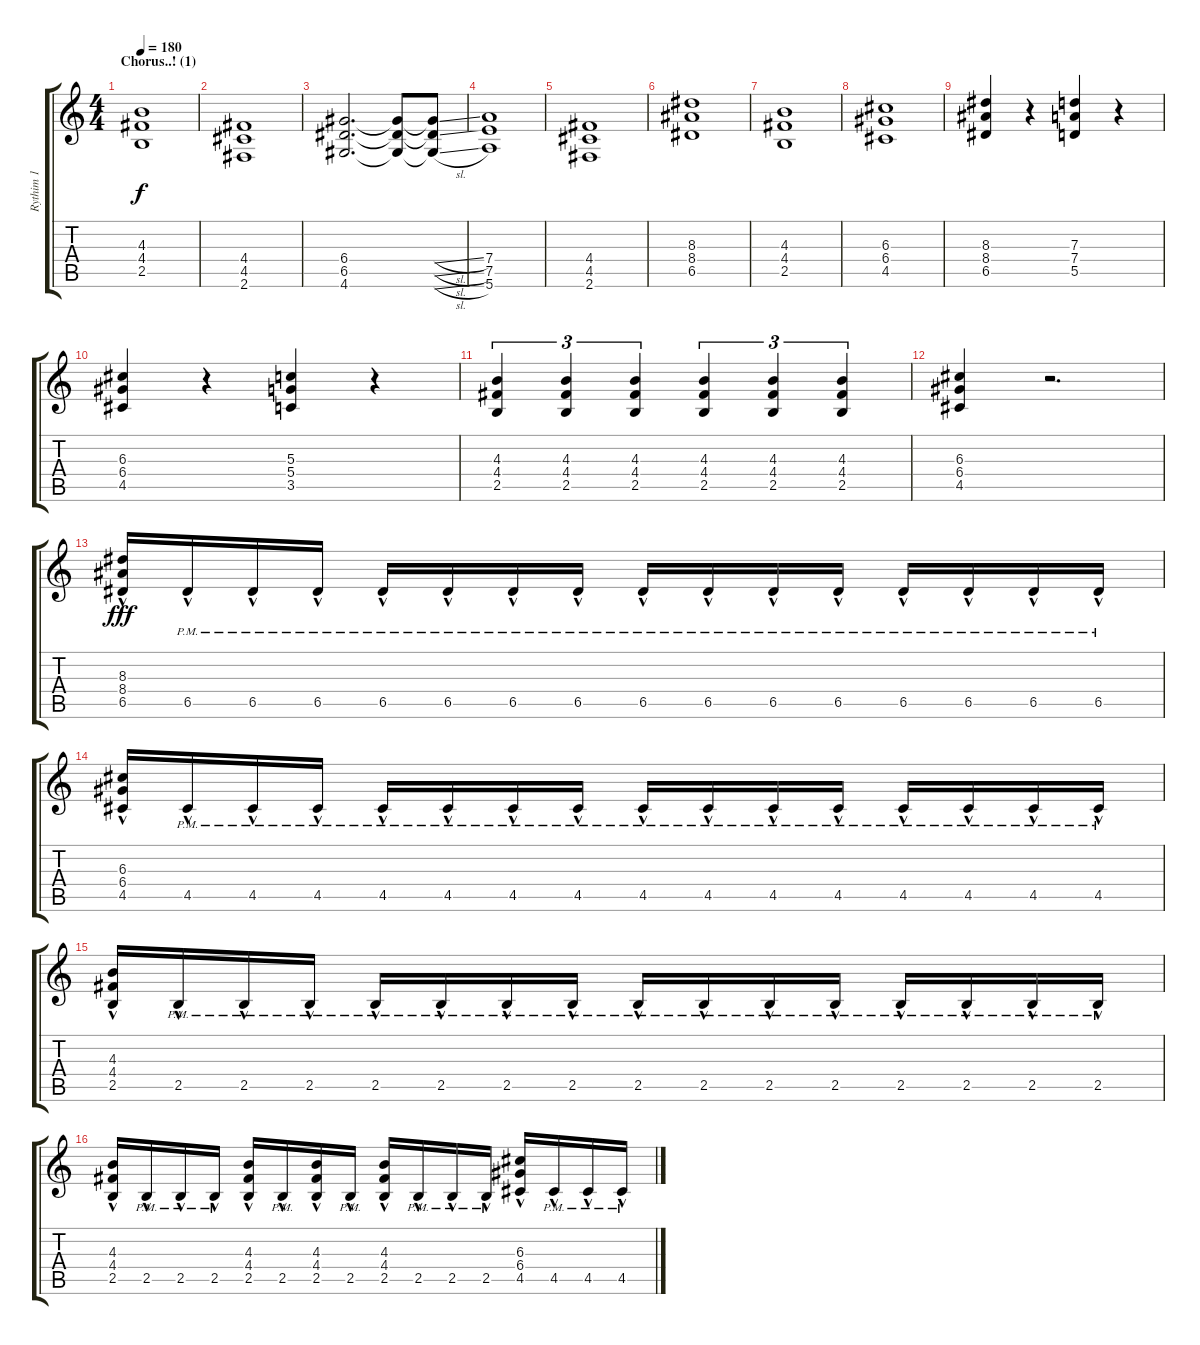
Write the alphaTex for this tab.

\track ("Rythim 1" "Rythim 1") {instrument overdrivenguitar}
\staff {score tabs}
\tuning (E4 B3 G3 D3 A2 E2) {hide}
\ts (4 4)
\section ("" "Chorus..! (1)")
\tempo 180
\clef g2
\ks c
(4.3 4.4 2.5).1{dy f} |
(4.4 4.5 2.6).1 |
(6.4 6.5 4.6).2{d} (6.4{t} 6.5{t} 4.6{t}).8 (6.4{sl t} 6.5{sl t} 4.6{sl t}).8 |
(7.4 7.5 5.6).1 |
(4.4 4.5 2.6).1 |
(8.3 8.4 6.5).1 |
(4.3 4.4 2.5).1 |
(6.3 6.4 4.5).1 |
(8.3 8.4 6.5).4 r.4 (7.3 7.4 5.5).4 r.4 |
(6.3 6.4 4.5).4 r.4 (5.3 5.4 3.5).4 r.4 |
(4.3 4.4 2.5).4{tu (3 2)} (4.3 4.4 2.5).4{tu (3 2)} (4.3 4.4 2.5).4{tu (3 2)} (4.3 4.4 2.5).4{tu (3 2)} (4.3 4.4 2.5).4{tu (3 2)} (4.3 4.4 2.5).4{tu (3 2)} |
(6.3 6.4 4.5).4 r.2{d} |
(8.3{hac} 8.4{hac} 6.5{hac}).16{dy fff} 6.5{hac pm}.16 6.5{hac pm}.16 6.5{hac pm}.16 6.5{hac pm}.16 6.5{hac pm}.16 6.5{hac pm}.16 6.5{hac pm}.16 6.5{hac pm}.16 6.5{hac pm}.16 6.5{hac pm}.16 6.5{hac pm}.16 6.5{hac pm}.16 6.5{hac pm}.16 6.5{hac pm}.16 6.5{hac pm}.16 |
(6.3{hac} 6.4{hac} 4.5{hac}).16 4.5{hac pm}.16 4.5{hac pm}.16 4.5{hac pm}.16 4.5{hac pm}.16 4.5{hac pm}.16 4.5{hac pm}.16 4.5{hac pm}.16 4.5{hac pm}.16 4.5{hac pm}.16 4.5{hac pm}.16 4.5{hac pm}.16 4.5{hac pm}.16 4.5{hac pm}.16 4.5{hac pm}.16 4.5{hac pm}.16 |
(4.3{hac} 4.4{hac} 2.5{hac}).16 2.5{hac pm}.16 2.5{hac pm}.16 2.5{hac pm}.16 2.5{hac pm}.16 2.5{hac pm}.16 2.5{hac pm}.16 2.5{hac pm}.16 2.5{hac pm}.16 2.5{hac pm}.16 2.5{hac pm}.16 2.5{hac pm}.16 2.5{hac pm}.16 2.5{hac pm}.16 2.5{hac pm}.16 2.5{hac pm}.16 |
(4.3{hac} 4.4{hac} 2.5{hac}).16 2.5{hac pm}.16 2.5{hac pm}.16 2.5{hac pm}.16 (4.3 4.4 2.5{hac}).16 2.5{hac pm}.16 (4.3 4.4 2.5{hac}).16 2.5{hac pm}.16 (4.3 4.4 2.5{hac}).16 2.5{hac pm}.16 2.5{hac pm}.16 2.5{hac pm}.16 (6.3 6.4 4.5{hac}).16 4.5{hac pm}.16 4.5{hac pm}.16 4.5{hac pm}.16
